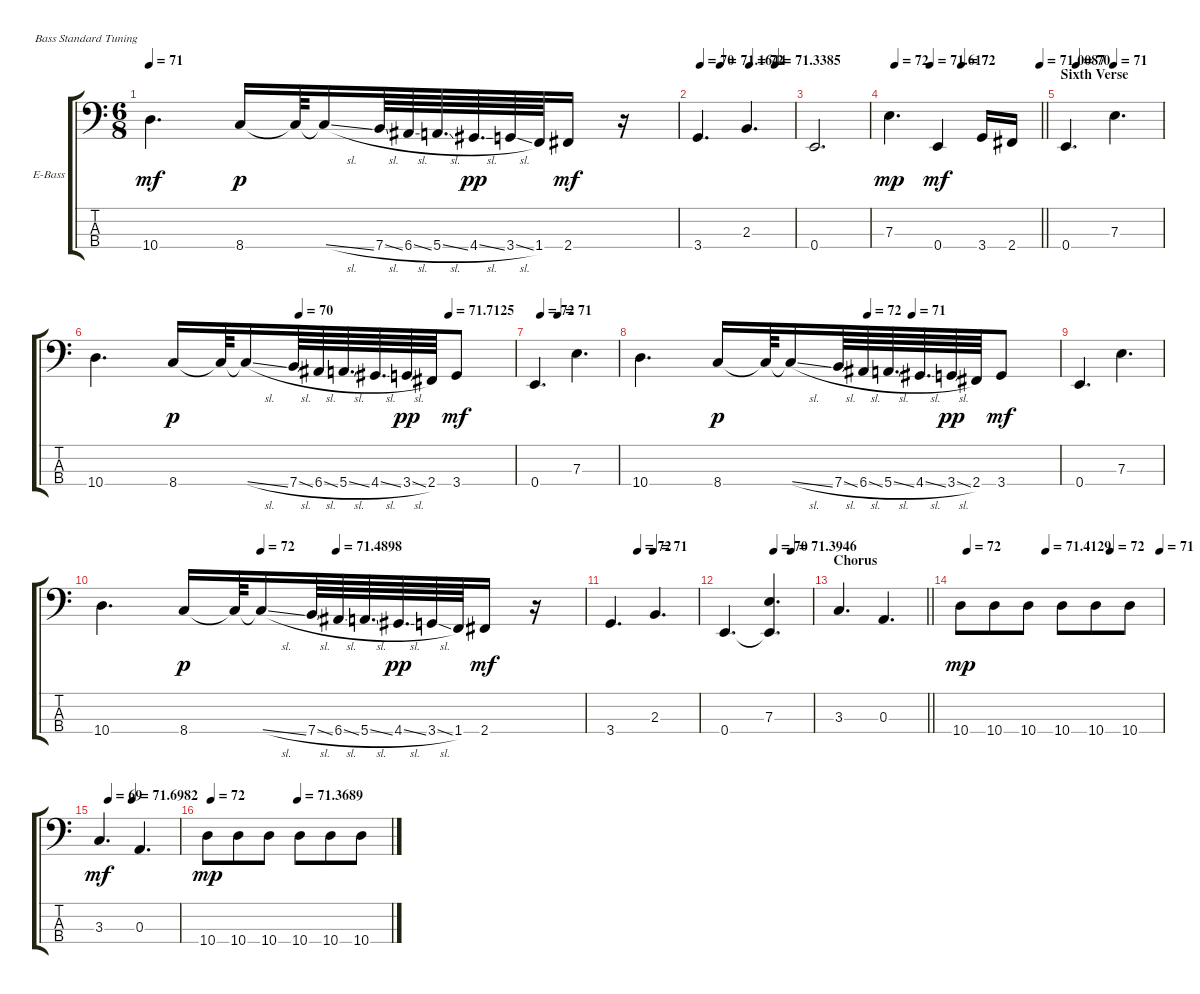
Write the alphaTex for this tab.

\bracketExtendMode groupsimilarinstruments
\firstSystemTrackNameOrientation horizontal
\otherSystemsTrackNameOrientation horizontal
\track ("Bass" "E-Bass") {instrument electricbasspick}
\staff {score tabs}
\tuning (G2 D2 A1 E1)
\ts (6 8)
\tempo 71
\clef f4
\ks c
10.4.4{d dy mf} 8.4.16{dy p} 8.4{t}.64 8.4{sl t}.16 7.4{sl}.64 6.4{sl}.64 5.4{sl}.64{d} 4.4{sl}.64{d dy pp} 3.4{sl}.64 1.4.64 2.4.16{dy mf} r.16 |
\tempo (70 0.0375)
\tempo (71.1644 0.24375)
\tempo (72 0.54375)
\tempo (71.3385 0.80625)
3.4.4{d} 2.3.4{d} |
0.4.2{d} |
\tempo (72 0.04375)
\tempo (71.617 0.275)
\tempo (72 0.48125)
\tempo (71.0087 0.99375)
\barLineRight lightlight
7.3.4{d dy mp} 0.4.4{dy mf} 3.4.16 2.4.16 |
\section ("" "Sixth Verse")
\tempo (70 0.11875)
\tempo (71 0.5)
0.4.4{d} 7.3.4{d} |
\tempo (70 0.4875)
\tempo (71.7125 0.84375)
10.4.4{d} 8.4.16{dy p} 8.4{t}.64 8.4{sl t}.16 7.4{sl}.64 6.4{sl}.64 5.4{sl}.64{d} 4.4{sl}.64{d} 3.4{sl}.64{dy pp} 2.4.64 3.4.8{dy mf} |
\tempo (72 0.08125)
\tempo (71 0.2875)
0.4.4{d} 7.3.4{d} |
\tempo (72 0.54375)
\tempo (71 0.65)
10.4.4{d} 8.4.16{dy p} 8.4{t}.64 8.4{sl t}.16 7.4{sl}.64 6.4{sl}.64 5.4{sl}.64{d} 4.4{sl}.64{d} 3.4{sl}.64{dy pp} 2.4.64 3.4.8{dy mf} |
0.4.4{d} 7.3.4{d} |
\tempo (72 0.33125)
\tempo (71.4898 0.4875)
10.4.4{d} 8.4.16{dy p} 8.4{t}.64 8.4{sl t}.16 7.4{sl}.64 6.4{sl}.64 5.4{sl}.64{d} 4.4{sl}.64{d dy pp} 3.4{sl}.64 1.4.64 2.4.16{dy mf} r.16 |
\tempo (72 0.31875)
\tempo (71 0.5)
3.4.4{d} 2.3.4{d} |
\tempo (70 0.56875)
\tempo (71.3946 0.76875)
0.4.4{d} (7.3 0.4{t}).4{d} |
\section ("" "Chorus")
\barLineRight lightlight
3.3.4{d} 0.3.4{d} |
\tempo (72 0.0375)
\tempo (71.4129 0.425)
\tempo (72 0.74375)
\tempo (71 0.9875)
10.4.8{dy mp} 10.4.8 10.4.8 10.4.8 10.4.8 10.4.8 |
\tempo (69 0.125)
\tempo (71.6982 0.425)
3.3.4{d dy mf} 0.3.4{d} |
\tempo (72 0.025)
\tempo (71.3689 0.49375)
10.4.8{dy mp} 10.4.8 10.4.8 10.4.8 10.4.8 10.4.8
